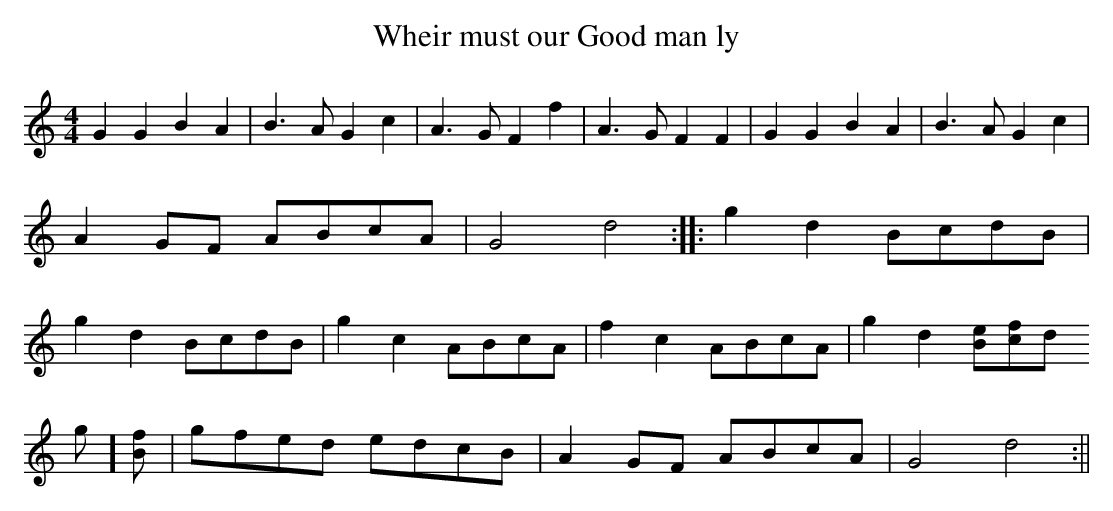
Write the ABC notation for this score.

X:1
T:Wheir must our Good man ly
M:4/4
L:1/4
K:DDorian
GGBA|B>AGc|A>GFf|A>GFF|GGBA|B>AGc|AG/2F/2 A/2B/2c/2A/2|G2d2:||:gdB/2c/2d/2B/2|gdB/2c/2d/2B/2|gcA/2B/2c/2A/2|fcA/2B/2c/2A/2|gd[B/2e/2][c/2f/2][d/
2g/2][B/2f/2]|g/2f/2e/2d/2 e/2d/2c/2B/2|AG/2F/2 A/2B/2c/2A/2|G2d2:||
